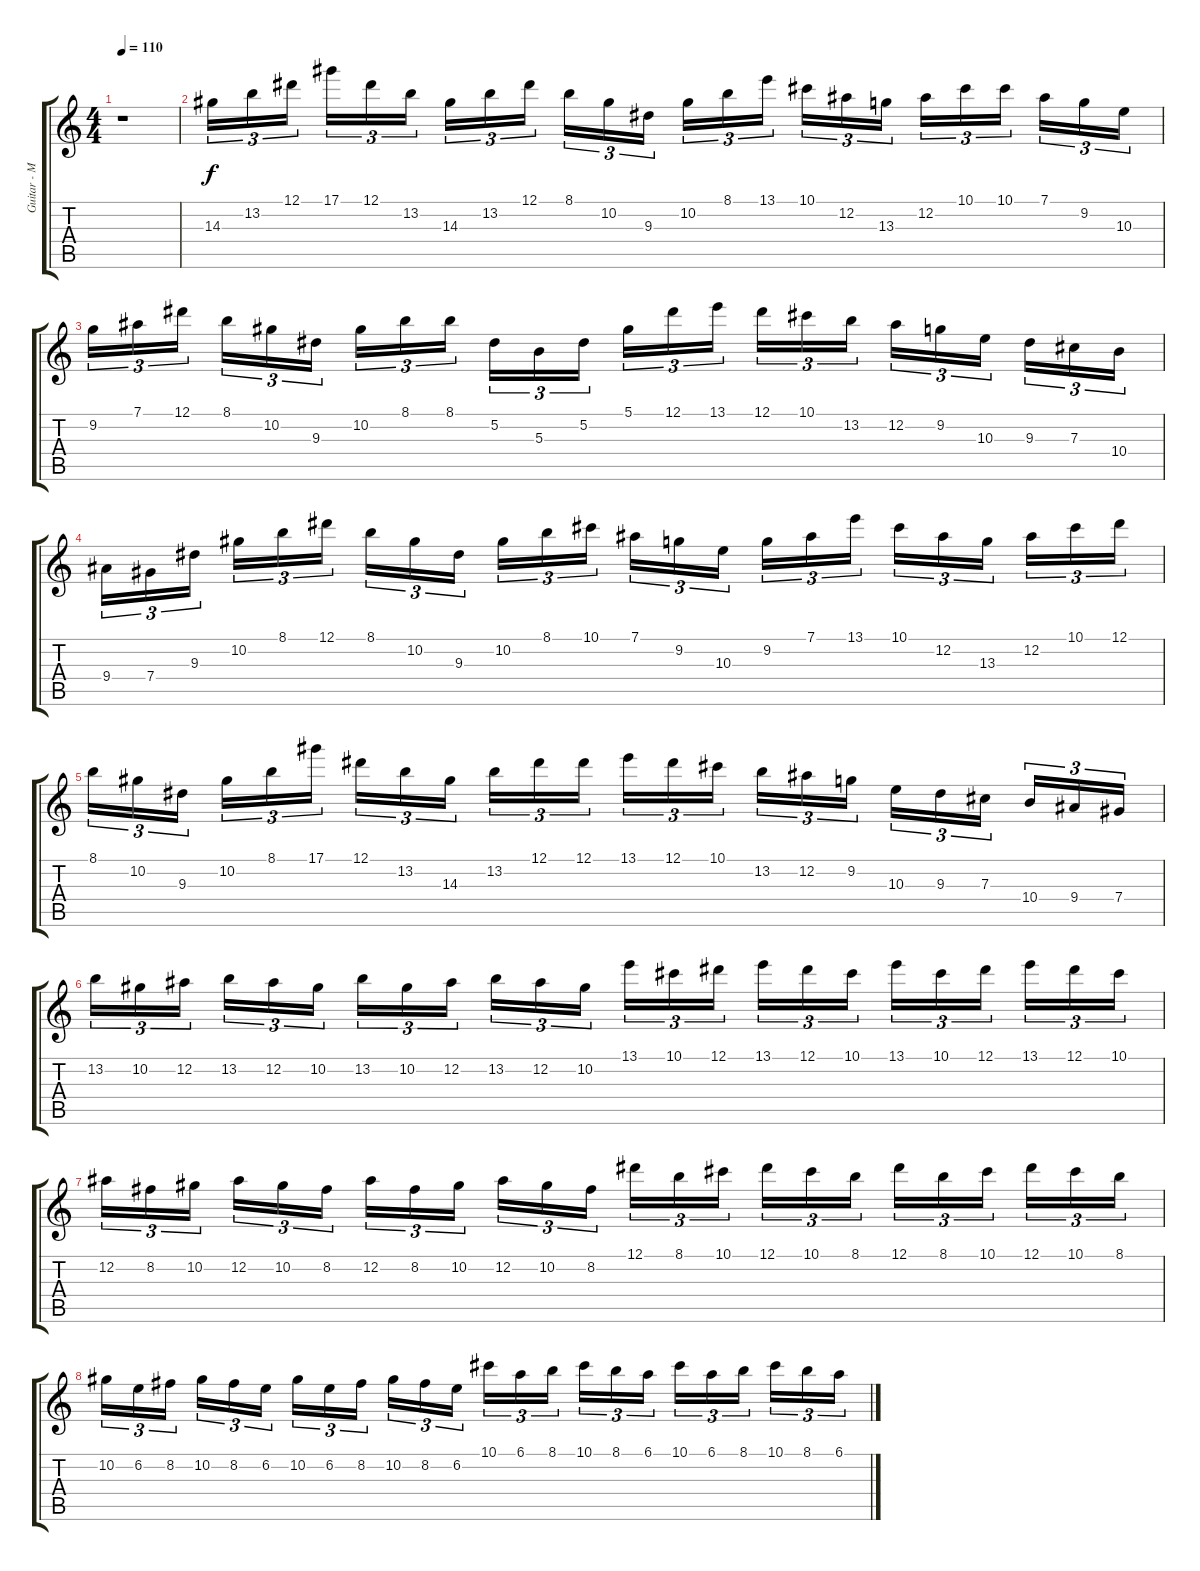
\track ("Guitar - Malmsteen" "Guitar - M") {instrument overdrivenguitar}
\staff {score tabs}
\tuning (Eb4 Bb3 Gb3 Db3 Ab2 Eb2) {hide}
\ts (4 4)
\tempo 110
\clef g2
\ks c
r.1{dy f instrument overdrivenguitar} |
14.3.16{tu (3 2)} 13.2.16{tu (3 2)} 12.1.16{tu (3 2)} 17.1.16{tu (3 2)} 12.1.16{tu (3 2)} 13.2.16{tu (3 2)} 14.3.16{tu (3 2)} 13.2.16{tu (3 2)} 12.1.16{tu (3 2)} 8.1.16{tu (3 2)} 10.2.16{tu (3 2)} 9.3.16{tu (3 2)} 10.2.16{tu (3 2)} 8.1.16{tu (3 2)} 13.1.16{tu (3 2)} 10.1.16{tu (3 2)} 12.2.16{tu (3 2)} 13.3.16{tu (3 2)} 12.2.16{tu (3 2)} 10.1.16{tu (3 2)} 10.1.16{tu (3 2)} 7.1.16{tu (3 2)} 9.2.16{tu (3 2)} 10.3.16{tu (3 2)} |
9.2.16{tu (3 2)} 7.1.16{tu (3 2)} 12.1.16{tu (3 2)} 8.1.16{tu (3 2)} 10.2.16{tu (3 2)} 9.3.16{tu (3 2)} 10.2.16{tu (3 2)} 8.1.16{tu (3 2)} 8.1.16{tu (3 2)} 5.2.16{tu (3 2)} 5.3.16{tu (3 2)} 5.2.16{tu (3 2)} 5.1.16{tu (3 2)} 12.1.16{tu (3 2)} 13.1.16{tu (3 2)} 12.1.16{tu (3 2)} 10.1.16{tu (3 2)} 13.2.16{tu (3 2)} 12.2.16{tu (3 2)} 9.2.16{tu (3 2)} 10.3.16{tu (3 2)} 9.3.16{tu (3 2)} 7.3.16{tu (3 2)} 10.4.16{tu (3 2)} |
9.4.16{tu (3 2)} 7.4.16{tu (3 2)} 9.3.16{tu (3 2)} 10.2.16{tu (3 2)} 8.1.16{tu (3 2)} 12.1.16{tu (3 2)} 8.1.16{tu (3 2)} 10.2.16{tu (3 2)} 9.3.16{tu (3 2)} 10.2.16{tu (3 2)} 8.1.16{tu (3 2)} 10.1.16{tu (3 2)} 7.1.16{tu (3 2)} 9.2.16{tu (3 2)} 10.3.16{tu (3 2)} 9.2.16{tu (3 2)} 7.1.16{tu (3 2)} 13.1.16{tu (3 2)} 10.1.16{tu (3 2)} 12.2.16{tu (3 2)} 13.3.16{tu (3 2)} 12.2.16{tu (3 2)} 10.1.16{tu (3 2)} 12.1.16{tu (3 2)} |
8.1.16{tu (3 2)} 10.2.16{tu (3 2)} 9.3.16{tu (3 2)} 10.2.16{tu (3 2)} 8.1.16{tu (3 2)} 17.1.16{tu (3 2)} 12.1.16{tu (3 2)} 13.2.16{tu (3 2)} 14.3.16{tu (3 2)} 13.2.16{tu (3 2)} 12.1.16{tu (3 2)} 12.1.16{tu (3 2)} 13.1.16{tu (3 2)} 12.1.16{tu (3 2)} 10.1.16{tu (3 2)} 13.2.16{tu (3 2)} 12.2.16{tu (3 2)} 9.2.16{tu (3 2)} 10.3.16{tu (3 2)} 9.3.16{tu (3 2)} 7.3.16{tu (3 2)} 10.4.16{tu (3 2)} 9.4.16{tu (3 2)} 7.4.16{tu (3 2)} |
13.2.16{tu (3 2)} 10.2.16{tu (3 2)} 12.2.16{tu (3 2)} 13.2.16{tu (3 2)} 12.2.16{tu (3 2)} 10.2.16{tu (3 2)} 13.2.16{tu (3 2)} 10.2.16{tu (3 2)} 12.2.16{tu (3 2)} 13.2.16{tu (3 2)} 12.2.16{tu (3 2)} 10.2.16{tu (3 2)} 13.1.16{tu (3 2)} 10.1.16{tu (3 2)} 12.1.16{tu (3 2)} 13.1.16{tu (3 2)} 12.1.16{tu (3 2)} 10.1.16{tu (3 2)} 13.1.16{tu (3 2)} 10.1.16{tu (3 2)} 12.1.16{tu (3 2)} 13.1.16{tu (3 2)} 12.1.16{tu (3 2)} 10.1.16{tu (3 2)} |
12.2.16{tu (3 2)} 8.2.16{tu (3 2)} 10.2.16{tu (3 2)} 12.2.16{tu (3 2)} 10.2.16{tu (3 2)} 8.2.16{tu (3 2)} 12.2.16{tu (3 2)} 8.2.16{tu (3 2)} 10.2.16{tu (3 2)} 12.2.16{tu (3 2)} 10.2.16{tu (3 2)} 8.2.16{tu (3 2)} 12.1.16{tu (3 2)} 8.1.16{tu (3 2)} 10.1.16{tu (3 2)} 12.1.16{tu (3 2)} 10.1.16{tu (3 2)} 8.1.16{tu (3 2)} 12.1.16{tu (3 2)} 8.1.16{tu (3 2)} 10.1.16{tu (3 2)} 12.1.16{tu (3 2)} 10.1.16{tu (3 2)} 8.1.16{tu (3 2)} |
10.2.16{tu (3 2)} 6.2.16{tu (3 2)} 8.2.16{tu (3 2)} 10.2.16{tu (3 2)} 8.2.16{tu (3 2)} 6.2.16{tu (3 2)} 10.2.16{tu (3 2)} 6.2.16{tu (3 2)} 8.2.16{tu (3 2)} 10.2.16{tu (3 2)} 8.2.16{tu (3 2)} 6.2.16{tu (3 2)} 10.1.16{tu (3 2)} 6.1.16{tu (3 2)} 8.1.16{tu (3 2)} 10.1.16{tu (3 2)} 8.1.16{tu (3 2)} 6.1.16{tu (3 2)} 10.1.16{tu (3 2)} 6.1.16{tu (3 2)} 8.1.16{tu (3 2)} 10.1.16{tu (3 2)} 8.1.16{tu (3 2)} 6.1.16{tu (3 2)}
